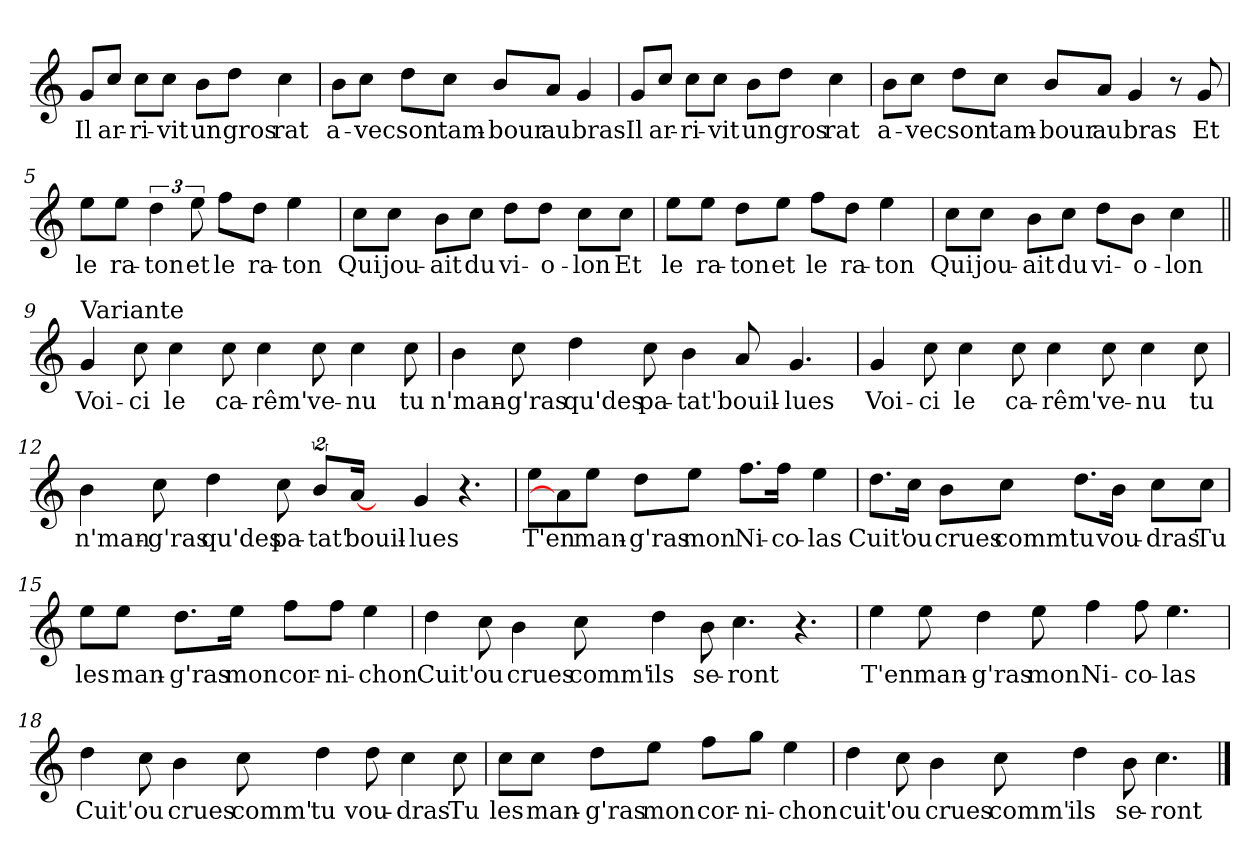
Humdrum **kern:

**kern	**text
*part1	*part1
*staff1	*staff1
*clefG2	*
*k[]	*
*C:	*
=1	=1
!	!LO:LY:b
8g/L	Il
!	!LO:LY:b
8cc/J	ar-
!	!LO:LY:b
8cc\L	-ri-
!	!LO:LY:b
8cc\J	-vit
!	!LO:LY:b
8b\L	un
!	!LO:LY:b
8dd\J	gros
!	!LO:LY:b
4cc\	rat
=2	=2
!	!LO:LY:b
8b\L	a-
!	!LO:LY:b
8cc\J	-vec
!	!LO:LY:b
8dd\L	son
!	!LO:LY:b
8cc\J	tam-
!	!LO:LY:b
8b/L	-bour
!	!LO:LY:b
8a/J	au
!	!LO:LY:b
4g/	bras
=3	=3
!	!LO:LY:b
8g/L	Il
!	!LO:LY:b
8cc/J	ar-
!	!LO:LY:b
8cc\L	-ri-
!	!LO:LY:b
8cc\J	-vit
!	!LO:LY:b
8b\L	un
!	!LO:LY:b
8dd\J	gros
!	!LO:LY:b
4cc\	rat
!!LO:LB:g=z
=4	=4
!	!LO:LY:b
8b\L	a-
!	!LO:LY:b
8cc\J	-vec
!	!LO:LY:b
8dd\L	son
!	!LO:LY:b
8cc\J	tam-
!	!LO:LY:b
8b/L	-bour
!	!LO:LY:b
8a/J	au
!	!LO:LY:b
4g/	bras
8r	.
!	!LO:LY:b
8g/	Et
=5	=5
!	!LO:LY:b
8ee\L	le
!	!LO:LY:b
8ee\J	ra-
!	!LO:LY:b
6dd\	-ton
!	!LO:LY:b
12ee\	et
!	!LO:LY:b
8ff\L	le
!	!LO:LY:b
8dd\J	ra-
!	!LO:LY:b
4ee\	-ton
=6	=6
!	!LO:LY:b
8cc\L	Qui
!	!LO:LY:b
8cc\J	jou-
!	!LO:LY:b
8b\L	-ait
!	!LO:LY:b
8cc\J	du
!	!LO:LY:b
8dd\L	vi-
!	!LO:LY:b
8dd\J	-o-
!	!LO:LY:b
8cc\L	-lon
!	!LO:LY:b
8cc\J	Et
!!LO:LB:g=z
=7	=7
!	!LO:LY:b
8ee\L	le
!	!LO:LY:b
8ee\J	ra-
!	!LO:LY:b
8dd\L	-ton
!	!LO:LY:b
8ee\J	et
!	!LO:LY:b
8ff\L	le
!	!LO:LY:b
8dd\J	ra-
!	!LO:LY:b
4ee\	-ton
=8	=8
!	!LO:LY:b
8cc\L	Qui
!	!LO:LY:b
8cc\J	jou-
!	!LO:LY:b
8b\L	-ait
!	!LO:LY:b
8cc\J	du
!	!LO:LY:b
8dd\L	vi-
!	!LO:LY:b
8b\J	-o-
!	!LO:LY:b
4cc\	-lon
!!LO:LB:g=z
=9||	=9||
!LO:TX:a:t=Variante	!
!	!LO:LY:b
4g/	Voi-
!	!LO:LY:b
8cc\	-ci
!	!LO:LY:b
4cc\	le
!	!LO:LY:b
8cc\	ca-
!	!LO:LY:b
4cc\	-rêm'
!	!LO:LY:b
8cc\	ve-
!	!LO:LY:b
4cc\	-nu
!	!LO:LY:b
8cc\	tu
=10	=10
!	!LO:LY:b
4b\	n'man-
!	!LO:LY:b
8cc\	-g'ras
!	!LO:LY:b
4dd\	qu'des
!	!LO:LY:b
8cc\	pa-
!	!LO:LY:b
4b\	-tat'
!	!LO:LY:b
8a/	bouil-
!	!LO:LY:b
4.g/	-lues
=11	=11
!	!LO:LY:b
4g/	Voi-
!	!LO:LY:b
8cc\	-ci
!	!LO:LY:b
4cc\	le
!	!LO:LY:b
8cc\	ca-
!	!LO:LY:b
4cc\	-rêm'
!	!LO:LY:b
8cc\	ve-
!	!LO:LY:b
4cc\	-nu
!	!LO:LY:b
8cc\	tu
!!LO:LB:g=z
=12	=12
!	!LO:LY:b
4b\	n'man-
!	!LO:LY:b
8cc\	-g'ras
!	!LO:LY:b
4dd\	qu'des
!	!LO:LY:b
8cc\	pa-
!	!LO:LY:b
16%3b/L	-tat'
!	!LO:LY:b
[16a/J	bouil-
8ryy	.
!	!LO:LY:b
4g/	-lues
4.r	.
=13	=13
!	!LO:LY:b
8ee\L	T'en
8a/J]	.
!	!LO:LY:b
8ee\J	man-
!	!LO:LY:b
8dd\L	-g'ras
!	!LO:LY:b
8ee\J	mon
!	!LO:LY:b
8.ff\L	Ni-
!	!LO:LY:b
16ff\Jk	-co-
!	!LO:LY:b
4ee\	-las
=14	=14
!	!LO:LY:b
8.dd\L	Cuit'
!	!LO:LY:b
16cc\Jk	ou
!	!LO:LY:b
8b\L	crues
!	!LO:LY:b
8cc\J	comm'
!	!LO:LY:b
8.dd\L	tu
!	!LO:LY:b
16b\Jk	vou-
!	!LO:LY:b
8cc\L	-dras
!	!LO:LY:b
8cc\J	Tu
!!LO:LB:g=z
=15	=15
!	!LO:LY:b
8ee\L	les
!	!LO:LY:b
8ee\J	man-
!	!LO:LY:b
8.dd\L	-g'ras
!	!LO:LY:b
16ee\Jk	mon
!	!LO:LY:b
8ff\L	cor-
!	!LO:LY:b
8ff\J	-ni-
!	!LO:LY:b
4ee\	-chon
=16	=16
!	!LO:LY:b
4dd\	Cuit'
!	!LO:LY:b
8cc\	ou
!	!LO:LY:b
4b\	crues
!	!LO:LY:b
8cc\	comm'
!	!LO:LY:b
4dd\	ils
!	!LO:LY:b
8b\	se-
!	!LO:LY:b
4.cc\	-ront
4.r	.
=17	=17
!	!LO:LY:b
4ee\	T'en
!	!LO:LY:b
8ee\	man-
!	!LO:LY:b
4dd\	-g'ras
!	!LO:LY:b
8ee\	mon
!	!LO:LY:b
4ff\	Ni-
!	!LO:LY:b
8ff\	-co-
!	!LO:LY:b
4.ee\	-las
!!LO:LB:g=z
=18	=18
!	!LO:LY:b
4dd\	Cuit'
!	!LO:LY:b
8cc\	ou
!	!LO:LY:b
4b\	crues
!	!LO:LY:b
8cc\	comm'
!	!LO:LY:b
4dd\	tu
!	!LO:LY:b
8dd\	vou-
!	!LO:LY:b
4cc\	-dras
!	!LO:LY:b
8cc\	Tu
=19	=19
!	!LO:LY:b
8cc\L	les
!	!LO:LY:b
8cc\J	man-
!	!LO:LY:b
8dd\L	-g'ras
!	!LO:LY:b
8ee\J	mon
!	!LO:LY:b
8ff\L	cor-
!	!LO:LY:b
8gg\J	-ni-
!	!LO:LY:b
4ee\	-chon
=20	=20
!	!LO:LY:b
4dd\	cuit'
!	!LO:LY:b
8cc\	ou
!	!LO:LY:b
4b\	crues
!	!LO:LY:b
8cc\	comm'
!	!LO:LY:b
4dd\	ils
!	!LO:LY:b
8b\	se-
!	!LO:LY:b
4.cc\	-ront
==	==
*-	*-
